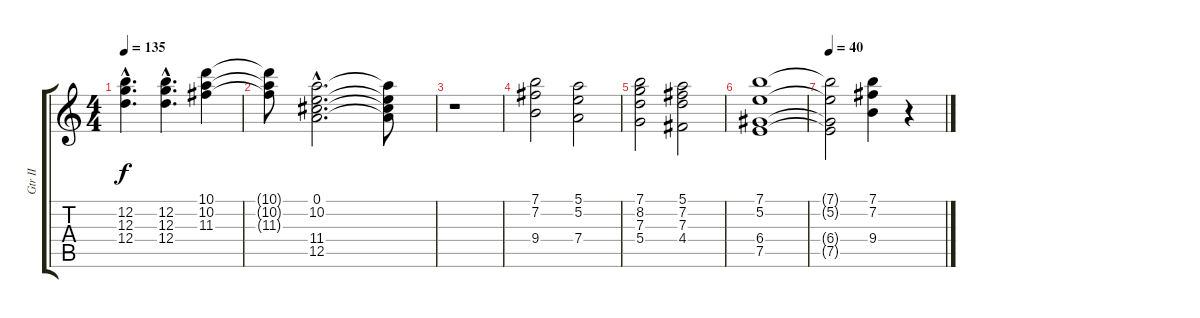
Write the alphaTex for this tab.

\track ("Gtr II" "Gtr II") {instrument overdrivenguitar}
\staff {score tabs}
\tuning (E4 B3 G3 D3 A2 E2) {hide}
\ts (4 4)
\tempo 135
\clef g2
\ks c
(12.2{hac} 12.3{hac} 12.4{hac}).4{d dy f} (12.2{hac} 12.3{hac} 12.4{hac}).4{d} (10.1 10.2 11.3).4 |
(10.1{t} 10.2{t} 11.3{t}).8 (0.1{hac} 10.2{hac} 11.4{hac} 12.5{hac}).2{d} (0.1{t} 10.2{t} 11.4{t} 12.5{t}).8 |
r.1 |
(7.1 7.2 9.4).2 (5.1 5.2 7.4).2 |
(7.1 8.2 7.3 5.4).2 (5.1 7.2 7.3 4.4).2 |
(7.1 5.2 6.4 7.5).1 |
\tempo 40
(7.1{t} 5.2{t} 6.4{t} 7.5{t}).2 (7.1 7.2 9.4).4 r.4
